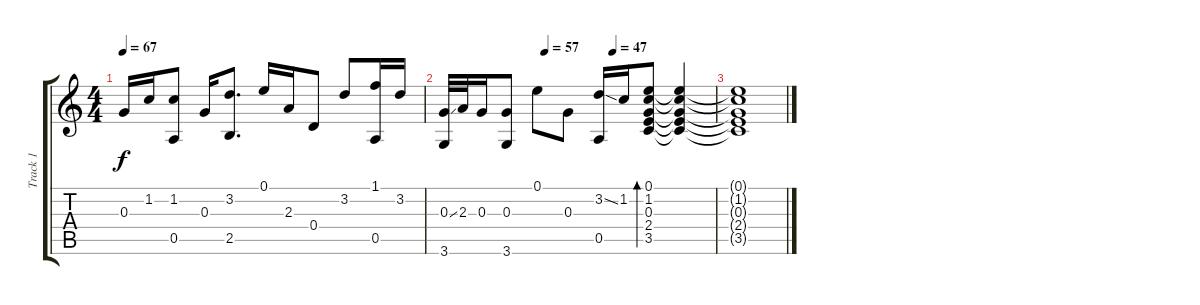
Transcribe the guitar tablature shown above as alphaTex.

\track ("Track 1" "Track 1") {instrument acousticguitarnylon}
\staff {score tabs}
\tuning (E4 B3 G3 D3 A2 E2) {hide}
\ts (4 4)
\tempo 67
\clef g2
\ks c
0.3.16{dy f} 1.2.16 (1.2 0.5).8 0.3.16 (3.2 2.5).8{d} 0.1.16 2.3.16 0.4.8 3.2.8 (1.1 0.5).16 3.2.16 |
\tempo (57 0.375)
\tempo (47 0.625)
(0.3{ss} 3.6).32 2.3.32 0.3.16 (0.3 3.6).8 0.1.8 0.3.8 (3.2{ss} 0.5).16 1.2.16 (0.1 1.2 0.3 2.4 3.5).8{bd 60} (0.1{t} 1.2{t} 0.3{t} 2.4{t} 3.5{t}).4 |
(0.1{t} 1.2{t} 0.3{t} 2.4{t} 3.5{t}).1
